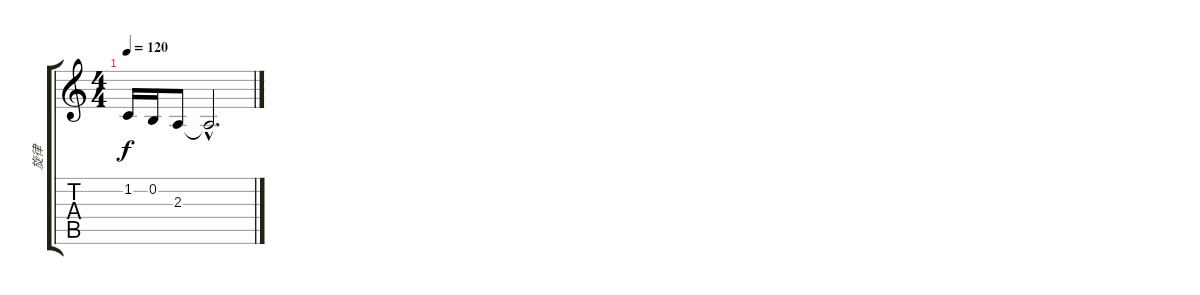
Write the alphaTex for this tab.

\track ("旋律" "旋律") {instrument voiceoohs}
\staff {score tabs}
\tuning (E4 B3 G3 D3 A2 E2) {hide}
\ts (4 4)
\tempo 120
\clef g2
\ks c
1.2.16{dy f} 0.2.16 2.3.8 2.3{hac t}.2{d}
